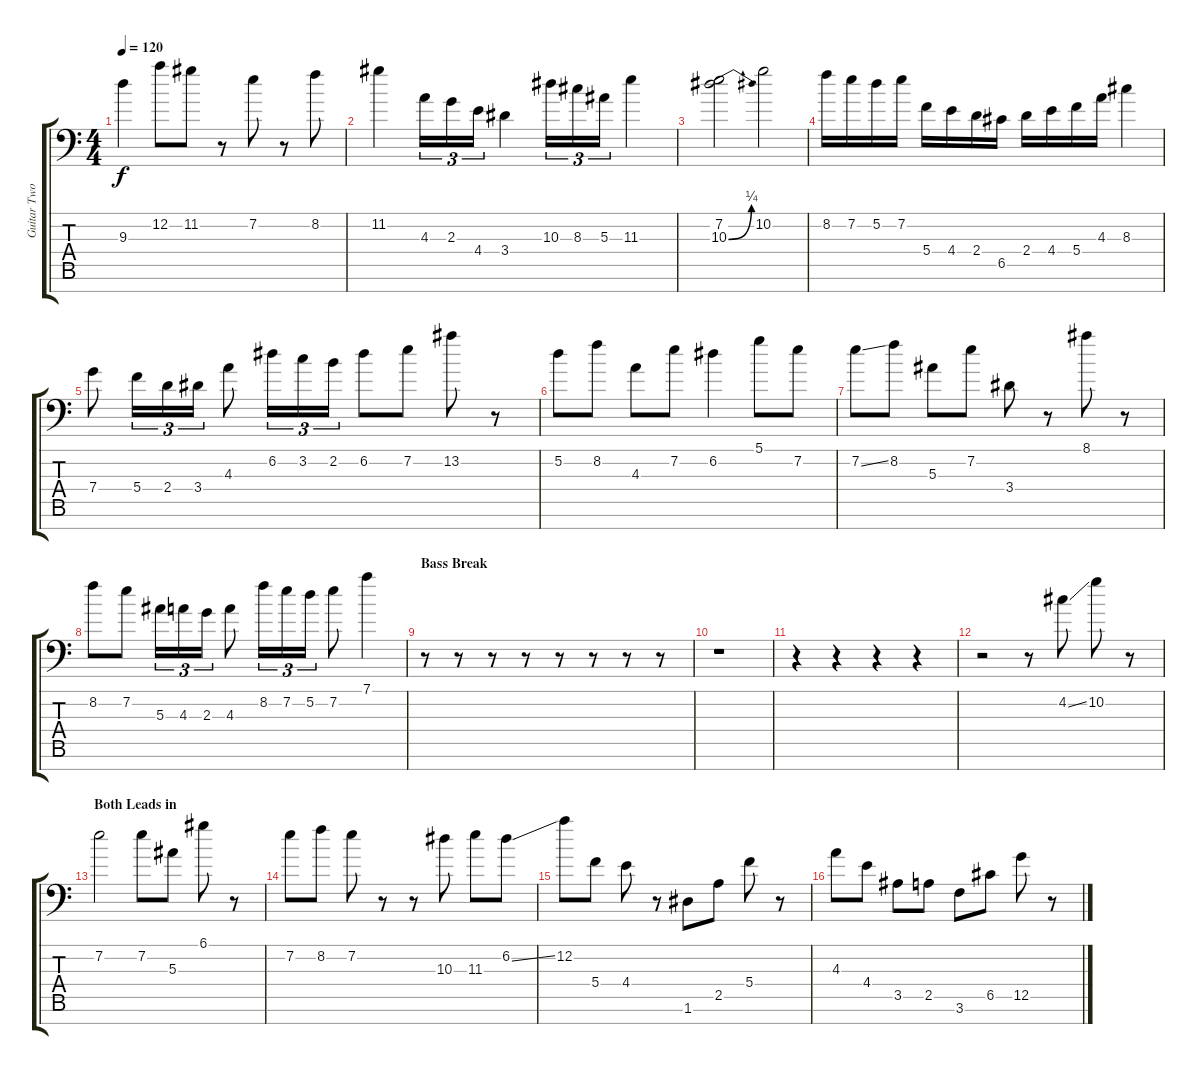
\track ("Guitar Two" "Guitar Two") {instrument overdrivenguitar}
\staff {score tabs}
\tuning (D4 A3 F3 C3 G2 D2 A1) {hide}
\ts (4 4)
\tempo 120
\clef f4
\ks c
9.3.4{dy f} 12.2.8 11.2.8 r.8 7.2.8 r.8 8.2.8 |
11.2.4 4.3.16{tu (3 2)} 2.3.16{tu (3 2)} 4.4.16{tu (3 2)} 3.4.4 10.3.16{tu (3 2)} 8.3.16{tu (3 2)} 5.3.16{tu (3 2)} 11.3.4 |
(7.2 10.3{be (bend 0 0 60 1)}).2 10.2.2 |
8.2.16 7.2.16 5.2.16 7.2.16 5.4.16 4.4.16 2.4.16 6.5.16 2.4.16 4.4.16 5.4.16 4.3.16 8.3.4 |
7.4.8 5.4.16{tu (3 2)} 2.4.16{tu (3 2)} 3.4.16{tu (3 2)} 4.3.8 6.2.16{tu (3 2)} 3.2.16{tu (3 2)} 2.2.16{tu (3 2)} 6.2.8 7.2.8 13.2.8 r.8 |
5.2.8 8.2.8 4.3.8 7.2.8 6.2.4 5.1.8 7.2.8 |
7.2{ss}.8 8.2.8 5.3.8 7.2.8 3.4.8 r.8 8.1.8 r.8 |
8.2.8 7.2.8 5.3.16{tu (3 2)} 4.3.16{tu (3 2)} 2.3.16{tu (3 2)} 4.3.8 8.2.16{tu (3 2)} 7.2.16{tu (3 2)} 5.2.16{tu (3 2)} 7.2.8 7.1.4 |
\section ("" "Bass Break")
r.8 r.8 r.8 r.8 r.8 r.8 r.8 r.8 |
r.1 |
r.4 r.4 r.4 r.4 |
r.2 r.8 4.2{ss}.8 10.2.8 r.8 |
\section ("" "Both Leads in")
7.2.2 7.2.8 5.3.8 6.1.8 r.8 |
7.2.8 8.2.8 7.2.8 r.8 r.8 10.3.8 11.3.8 6.2{ss}.8 |
12.2.8 5.4.8 4.4.8 r.8 1.6.8 2.5.8 5.4.8 r.8 |
4.3.8 4.4.8 3.5.8 2.5.8 3.6.8 6.5.8 12.5.8 r.8
